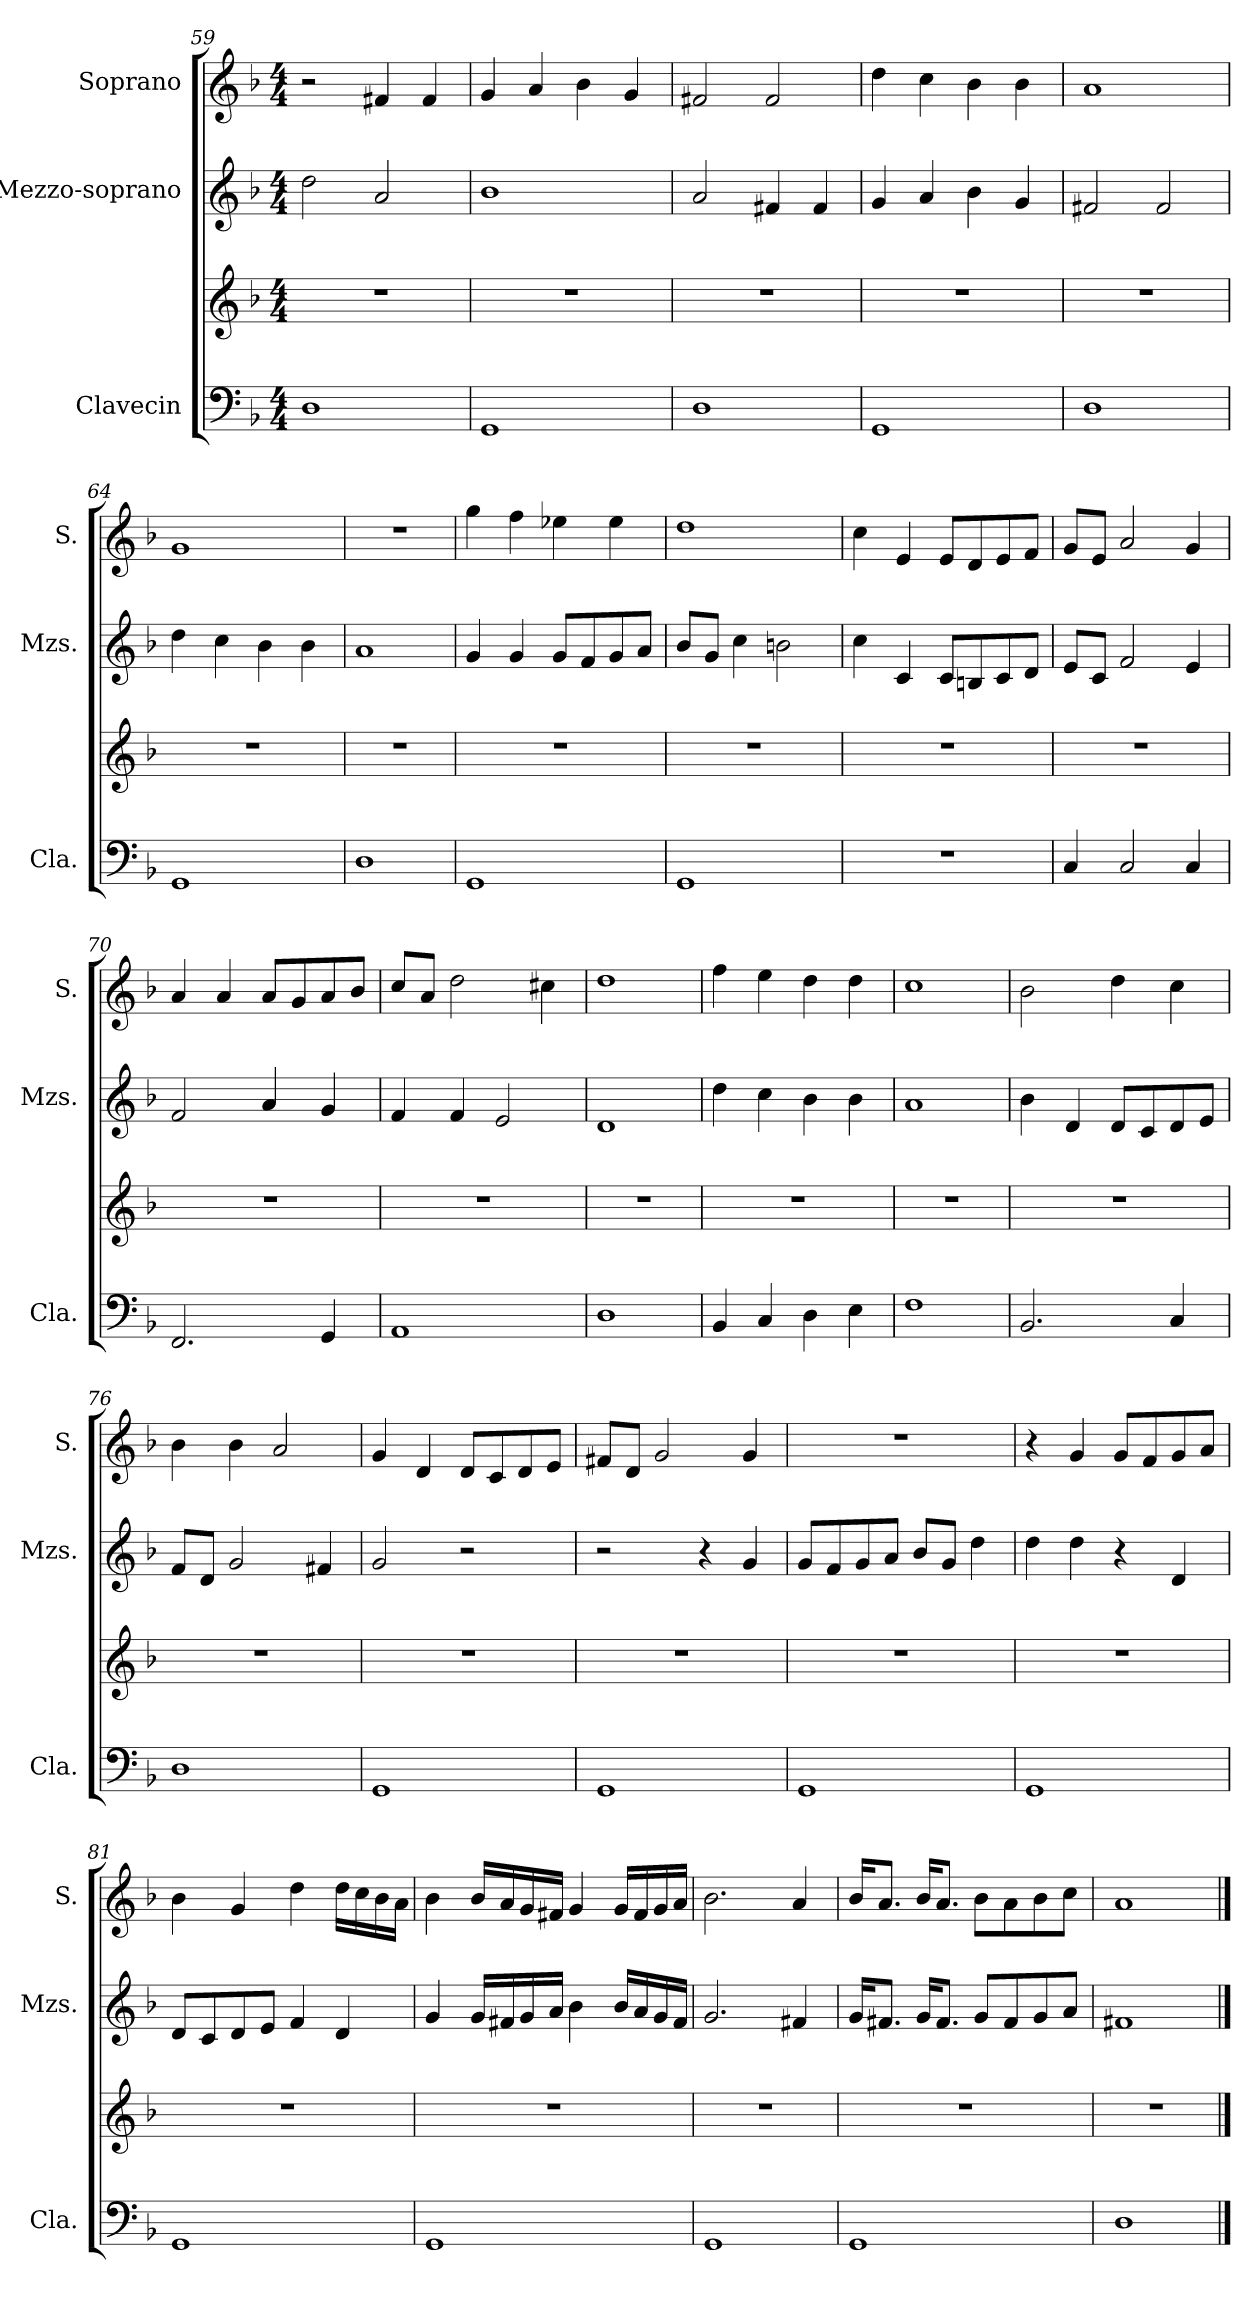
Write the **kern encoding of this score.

**kern	**kern	**kern	**kern
*part3	*part3	*part2	*part1
*staff4	*staff3	*staff2	*staff1
*I"Clavecin	*	*I"Mezzo-soprano	*I"Soprano
*I'Cla.	*	*I'Mzs.	*I'S.
*clefF4	*clefG2	*clefG2	*clefG2
*k[b-]	*k[b-]	*k[b-]	*k[b-]
*M4/4	*M4/4	*M4/4	*M4/4
=59	=59	=59	=59
1D	1r	2dd\	2r
.	.	2a/	4f#X/
.	.	.	4f#/
=60	=60	=60	=60
1GG	1r	1b-	4g/
.	.	.	4a/
.	.	.	4b-\
.	.	.	4g/
=61	=61	=61	=61
1D	1r	2a/	2f#X/
.	.	4f#X/	2f#/
.	.	4f#/	.
=62	=62	=62	=62
1GG	1r	4g/	4dd\
.	.	4a/	4cc\
.	.	4b-\	4b-\
.	.	4g/	4b-\
=63	=63	=63	=63
1D	1r	2f#X/	1a
.	.	2f#/	.
=64	=64	=64	=64
1GG	1r	4dd\	1g
.	.	4cc\	.
.	.	4b-\	.
.	.	4b-\	.
=65	=65	=65	=65
1D	1r	1a	1r
!!LO:LB:g=z
=66	=66	=66	=66
1GG	1r	4g/	4gg\
.	.	4g/	4ff\
.	.	8g/L	4ee-X\
.	.	8f/	.
.	.	8g/	4ee-\
.	.	8a/J	.
=67	=67	=67	=67
1GG	1r	8b-/L	1dd
.	.	8g/J	.
.	.	4cc\	.
.	.	2bn\	.
=68	=68	=68	=68
1r	1r	4cc\	4cc\
.	.	4c/	4e/
.	.	8c/L	8e/L
.	.	8Bn/	8d/
.	.	8c/	8e/
.	.	8d/J	8f/J
=69	=69	=69	=69
4C/	1r	8e/L	8g/L
.	.	8c/J	8e/J
2C/	.	2f/	2a/
4C/	.	4e/	4g/
=70	=70	=70	=70
2.FF/	1r	2f/	4a/
.	.	.	4a/
.	.	4a/	8a/L
.	.	.	8g/
4GG/	.	4g/	8a/
.	.	.	8b-/J
=71	=71	=71	=71
1AA	1r	4f/	8cc/L
.	.	.	8a/J
.	.	4f/	2dd\
.	.	2e/	.
.	.	.	4cc#X\
=72	=72	=72	=72
1D	1r	1d	1dd
!!LO:LB:g=z
=73	=73	=73	=73
4BB-/	1r	4dd\	4ff\
4C/	.	4cc\	4ee\
4D\	.	4b-\	4dd\
4E\	.	4b-\	4dd\
=74	=74	=74	=74
1F	1r	1a	1cc
=75	=75	=75	=75
2.BB-/	1r	4b-\	2b-\
.	.	4d/	.
.	.	8d/L	4dd\
.	.	8c/	.
4C/	.	8d/	4cc\
.	.	8e/J	.
=76	=76	=76	=76
1D	1r	8f/L	4b-\
.	.	8d/J	.
.	.	2g/	4b-\
.	.	.	2a/
.	.	4f#X/	.
=77	=77	=77	=77
1GG	1r	2g/	4g/
.	.	.	4d/
.	.	2r	8d/L
.	.	.	8c/
.	.	.	8d/
.	.	.	8e/J
=78	=78	=78	=78
1GG	1r	2r	8f#X/L
.	.	.	8d/J
.	.	.	2g/
.	.	4r	.
.	.	4g/	4g/
=79	=79	=79	=79
1GG	1r	8g/L	1r
.	.	8f/	.
.	.	8g/	.
.	.	8a/J	.
.	.	8b-/L	.
.	.	8g/J	.
.	.	4dd\	.
!!LO:PB:g=z
=80	=80	=80	=80
1GG	1r	4dd\	4r
.	.	4dd\	4g/
.	.	4r	8g/L
.	.	.	8f/
.	.	4d/	8g/
.	.	.	8a/J
=81	=81	=81	=81
1GG	1r	8d/L	4b-\
.	.	8c/	.
.	.	8d/	4g/
.	.	8e/J	.
.	.	4f/	4dd\
.	.	4d/	16dd\LL
.	.	.	16cc\
.	.	.	16b-\
.	.	.	16a\JJ
=82	=82	=82	=82
1GG	1r	4g/	4b-\
.	.	16g/LL	16b-/LL
.	.	16f#X/	16a/
.	.	16g/	16g/
.	.	16a/JJ	16f#X/JJ
.	.	4b-\	4g/
.	.	16b-/LL	16g/LL
.	.	16a/	16f#/
.	.	16g/	16g/
.	.	16f#/JJ	16a/JJ
=83	=83	=83	=83
1GG	1r	2.g/	2.b-\
.	.	4f#X/	4a/
=84	=84	=84	=84
1GG	1r	16g/KL	16b-/KL
.	.	8.f#X/J	8.a/J
.	.	16g/KL	16b-/KL
.	.	8.f#/J	8.a/J
.	.	8g/L	8b-\L
.	.	8f#/	8a\
.	.	8g/	8b-\
.	.	8a/J	8cc\J
!!LO:LB:g=z
=85	=85	=85	=85
1D	1r	1f#X	1a
==	==	==	==
*-	*-	*-	*-
